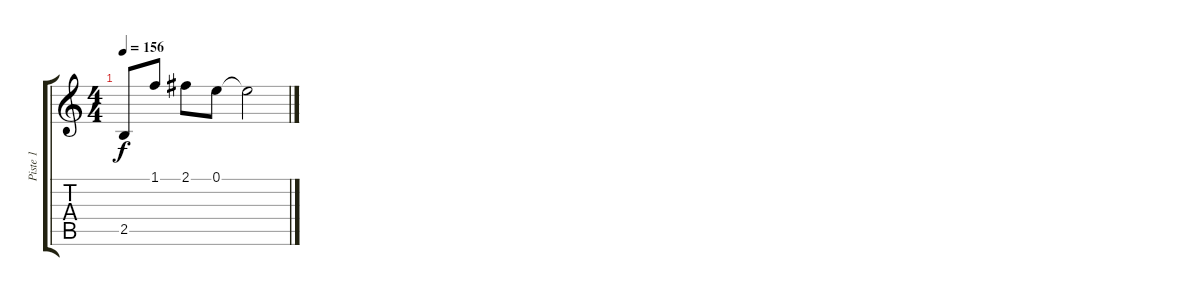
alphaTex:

\track ("Piste 1" "Piste 1") {instrument acousticguitarnylon}
\staff {score tabs}
\tuning (E4 B3 G3 D3 A2 E2) {hide}
\ts (4 4)
\tempo 156
\clef g2
\ks c
2.5.8{dy f} 1.1.8 2.1.8 0.1.8 0.1{t}.2
